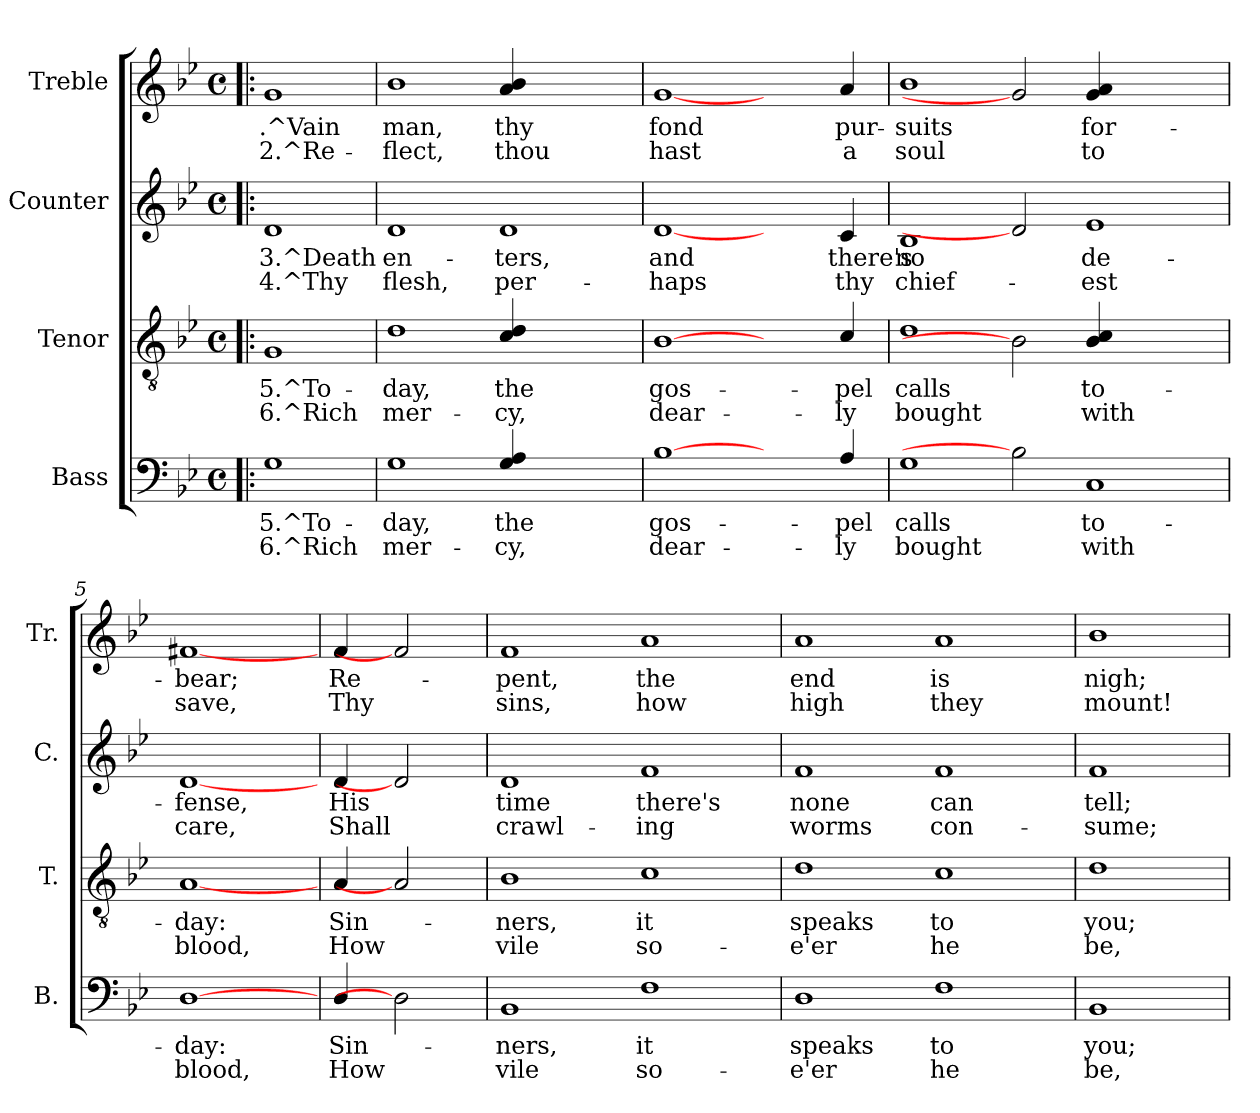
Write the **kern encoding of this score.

**kern	**text	**text	**kern	**text	**text	**kern	**text	**text	**kern	**text	**text
*part4	*part4	*part4	*part3	*part3	*part3	*part2	*part2	*part2	*part1	*part1	*part1
*staff4	*staff4	*staff4	*staff3	*staff3	*staff3	*staff2	*staff2	*staff2	*staff1	*staff1	*staff1
*I"Bass	*	*	*I"Tenor	*	*	*I"Counter	*	*	*I"Treble	*	*
*I'B.	*	*	*I'T.	*	*	*I'C.	*	*	*I'Tr.	*	*
!!LO:PB:g=z
*stria5	*	*	*stria5	*	*	*stria5	*	*	*stria5	*	*
*clefF4	*	*	*clefGv2	*	*	*clefG2	*	*	*clefG2	*	*
*k[b-e-]	*	*	*k[b-e-]	*	*	*k[b-e-]	*	*	*k[b-e-]	*	*
*B-:	*	*	*B-:	*	*	*B-:	*	*	*B-:	*	*
*M4/4	*	*	*M4/4	*	*	*M4/4	*	*	*M4/4	*	*
*met(c)	*	*	*met(c)	*	*	*met(c)	*	*	*met(c)	*	*
=1!|:	=1!|:	=1!|:	=1!|:	=1!|:	=1!|:	=1!|:	=1!|:	=1!|:	=1!|:	=1!|:	=1!|:
!	!LO:LY:a:rj	!LO:LY:a:rj	!	!LO:LY:b:rj	!LO:LY:b:rj	!	!LO:LY:b:rj	!LO:LY:b:rj	!	!LO:LY:b:rj	!LO:LY:b:rj
1G	5.^To-	-6.^Rich	1G	5.^To-	-6.^Rich	1d	3.^Death	4.^Thy	1g<	.^Vain	2.^Re-
=2	=2	=2	=2	=2	=2	=2	=2	=2	=2	=2	=2
!	!LO:LY:a:rj	!LO:LY:a:rj	!	!LO:LY:b:rj	!LO:LY:b:rj	!	!LO:LY:b:rj	!LO:LY:b:rj	!	!LO:LY:b:rj	!LO:LY:b:rj
1G	day,	mer-	1d	day,	mer-	1d	en-	-flesh,	1b-	-man,	flect,
!	!LO:LY:a:rj	!LO:LY:a:rj	!	!LO:LY:b:rj	!LO:LY:b:rj	!	!LO:LY:b:rj	!LO:LY:b:rj	!	!LO:LY:b:rj	!LO:LY:b:rj
(>4G/ 4A/	-the	cy,	(>4d/ 4c/	-the	cy,	1d	ters,	per-	(<4b-/ 4a/	thy	thou
2.ryy	.	.	2.ryy	.	.	.	.	.	2.ryy	.	.
=3	=3	=3	=3	=3	=3	=3	=3	=3	=3	=3	=3
!	!LO:LY:a:rj	!LO:LY:a:rj	!	!LO:LY:b:rj	!LO:LY:b:rj	!	!LO:LY:b:rj	!LO:LY:b:rj	!	!LO:LY:b:rj	!LO:LY:b:rj
[1B-	gos-	-dear-	[1B-	gos-	-dear-	[1d	-and	haps	[1g	fond	hast
2ryy	.	.	2ryy	.	.	2ryy	.	.	2ryy	.	.
!	!LO:LY:a:rj	!LO:LY:a:rj	!	!LO:LY:b:rj	!LO:LY:b:rj	!	!LO:LY:b:rj	!LO:LY:b:rj	!	!LO:LY:b:rj	!LO:LY:b:rj
4A/	-pel	ly	4c/	-pel	ly	4c/	there's	thy	4a/	pur-	-a
=4	=4	=4	=4	=4	=4	=4	=4	=4	=4	=4	=4
!	!LO:LY:a:rj	!LO:LY:a:rj	!	!LO:LY:b:rj	!LO:LY:b:rj	!	!LO:LY:b:rj	!LO:LY:b:rj	!	!LO:LY:b:rj	!LO:LY:b:rj
1G	calls	bought	1d	calls	bought	1B-	no	chief-	1b-	suits	soul
2B-]	.	.	2B-]	.	.	2d]	.	.	2g]	.	.
!	!LO:LY:a:rj	!LO:LY:a:rj	!	!LO:LY:b:rj	!LO:LY:b:rj	!	!LO:LY:b:rj	!LO:LY:b:rj	!	!LO:LY:b:rj	!LO:LY:b:rj
1C	to-	-with	(>4c/ 4B-/	to-	-with	1e-	-de-	-est	(<4a/ 4g/	for-	-to
.	.	.	2.ryy	.	.	.	.	.	2.ryy	.	.
=5	=5	=5	=5	=5	=5	=5	=5	=5	=5	=5	=5
!	!LO:LY:a:rj	!LO:LY:a:rj	!	!LO:LY:b:rj	!LO:LY:b:rj	!	!LO:LY:b:rj	!LO:LY:b:rj	!	!LO:LY:b:rj	!LO:LY:b:rj
[1D	day:	blood,	[1A	day:	blood,	[1d	fense,	care,	[1f#X	bear;	save,
=6	=6	=6	=6	=6	=6	=6	=6	=6	=6	=6	=6
!	!LO:LY:a:rj	!LO:LY:a:rj	!	!LO:LY:b:rj	!LO:LY:b:rj	!	!LO:LY:b:rj	!LO:LY:b:rj	!	!LO:LY:b:rj	!LO:LY:b:rj
4D/	Sin-	-How	4A/	Sin-	-How	4d/	His	Shall	4f/	Re-	-Thy
2D]	.	.	2A]	.	.	2d]	.	.	2f#]	.	.
=7	=7	=7	=7	=7	=7	=7	=7	=7	=7	=7	=7
!	!LO:LY:a:rj	!LO:LY:a:rj	!	!LO:LY:b:rj	!LO:LY:b:rj	!	!LO:LY:b:rj	!LO:LY:b:rj	!	!LO:LY:b:rj	!LO:LY:b:rj
1BB-	ners,	vile	1B-	ners,	vile	1d	time	crawl-	1f	pent,	sins,
!	!LO:LY:a:rj	!LO:LY:a:rj	!	!LO:LY:b:rj	!LO:LY:b:rj	!	!LO:LY:b:rj	!LO:LY:b:rj	!	!LO:LY:b:rj	!LO:LY:b:rj
1F	it	so-	1c	it	so-	1f	-there's	ing	1a	the	how
=8	=8	=8	=8	=8	=8	=8	=8	=8	=8	=8	=8
!	!LO:LY:a:rj	!LO:LY:a:rj	!	!LO:LY:b:rj	!LO:LY:b:rj	!	!LO:LY:b:rj	!LO:LY:b:rj	!	!LO:LY:b:rj	!LO:LY:b:rj
1D	-speaks	e'er	1d	-speaks	e'er	1f	none	worms	1a	end	high
!	!LO:LY:a:rj	!LO:LY:a:rj	!	!LO:LY:b:rj	!LO:LY:b:rj	!	!LO:LY:b:rj	!LO:LY:b:rj	!	!LO:LY:b:rj	!LO:LY:b:rj
1F	to	he	1c	to	he	1f	can	con-	1a	is	they
=9	=9	=9	=9	=9	=9	=9	=9	=9	=9	=9	=9
!	!LO:LY:a:rj	!LO:LY:a:rj	!	!LO:LY:b:rj	!LO:LY:b:rj	!	!LO:LY:b:rj	!LO:LY:b:rj	!	!LO:LY:b:rj	!LO:LY:b:rj
1BB-	you;	be,	1d	you;	be,	1f	-tell;	sume;	1b-	nigh;	mount!
=	=	=	=	=	=	=	=	=	=	=	=
*-	*-	*-	*-	*-	*-	*-	*-	*-	*-	*-	*-
